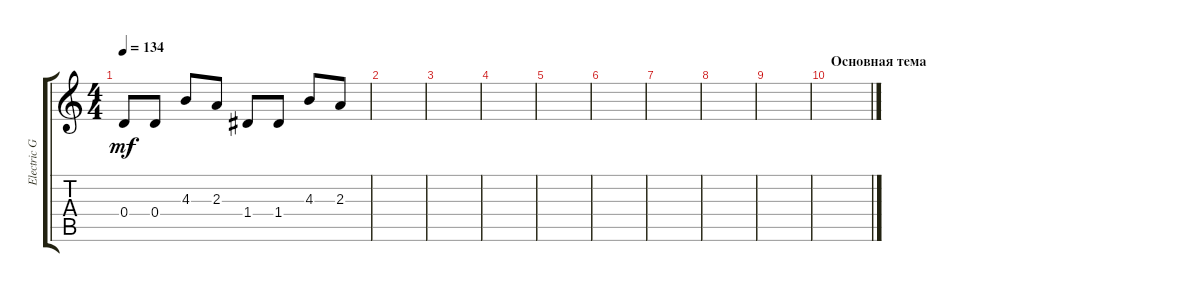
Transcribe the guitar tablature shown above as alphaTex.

\track ("Electric Guitar" "Electric G") {instrument distortionguitar}
\staff {score tabs}
\tuning (E4 B3 G3 D3 A2 E2) {hide}
\ts (4 4)
\tempo 134
\clef g2
\ks c
0.4.8{dy mf} 0.4.8 4.3.8 2.3.8 1.4.8 1.4.8 4.3.8 2.3.8 |
|
|
|
|
|
|
|
|
\section ("" "Основная тема")
